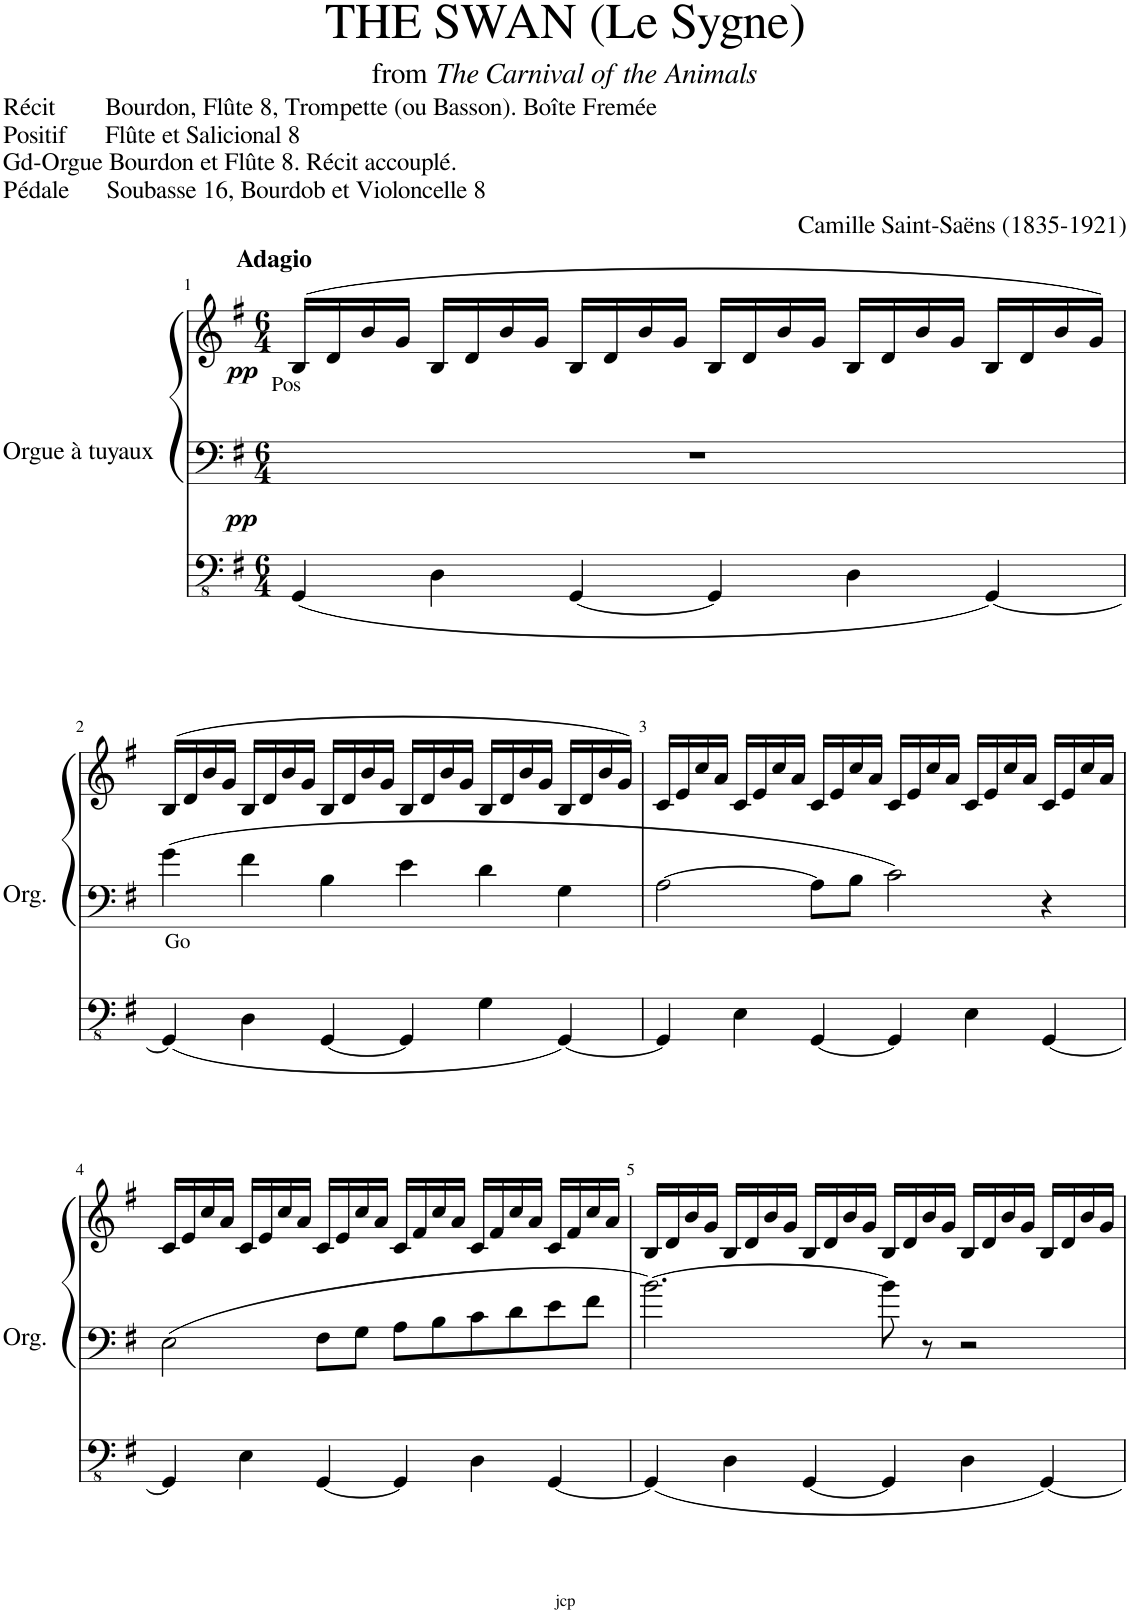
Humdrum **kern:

**kern	**kern	**kern	**dynam
*part1	*part1	*part1	*part1
*staff3	*staff2	*staff1	*staff1/2/3
*I"Orgue à tuyaux	*	*	*
*I'Org.	*	*	*
*clefFv4	*clefF4	*clefG2	*
*k[f#]	*k[f#]	*k[f#]	*
*M6/4	*M6/4	*M6/4	*
=1	=1	=1	=1
!	!	!LO:TX:a:B:t=Adagio	!
!	!	!LO:TX:b:t=Pos	!
!	!	!	!LO:DY:a=3
!	!	!	!LO:DY:n=1:b
4GGG/	1.r	(>16B/LL	pp pp
.	.	16d/	.
.	.	16b/	.
.	.	16g/JJ	.
4DD\	.	16B/LL	.
.	.	16d/	.
.	.	16b/	.
.	.	16g/JJ	.
[4GGG/	.	16B/LL	.
.	.	16d/	.
.	.	16b/	.
.	.	16g/JJ	.
4GGG/]	.	16B/LL	.
.	.	16d/	.
.	.	16b/	.
.	.	16g/JJ	.
4DD\	.	16B/LL	.
.	.	16d/	.
.	.	16b/	.
.	.	16g/JJ	.
[4GGG/	.	16B/LL	.
.	.	16d/	.
.	.	16b/	.
.	.	16g/JJ)	.
!!LO:LB:g=z
=2	=2	=2	=2
!	!LO:TX:b:t=Go	!	!
4GGG/]	4g\	(>16B/LL	.
.	.	16d/	.
.	.	16b/	.
.	.	16g/JJ	.
4DD\	4f#\	16B/LL	.
.	.	16d/	.
.	.	16b/	.
.	.	16g/JJ	.
[4GGG/	4B\	16B/LL	.
.	.	16d/	.
.	.	16b/	.
.	.	16g/JJ	.
4GGG/]	4e\	16B/LL	.
.	.	16d/	.
.	.	16b/	.
.	.	16g/JJ	.
4GG\	4d\	16B/LL	.
.	.	16d/	.
.	.	16b/	.
.	.	16g/JJ	.
[4GGG/	4G\	16B/LL	.
.	.	16d/	.
.	.	16b/	.
.	.	16g/JJ)	.
=3	=3	=3	=3
4GGG/]	[2A\	16c/LL	.
.	.	16e/	.
.	.	16cc/	.
.	.	16a/JJ	.
4EE\	.	16c/LL	.
.	.	16e/	.
.	.	16cc/	.
.	.	16a/JJ	.
[4GGG/	8A\L]	16c/LL	.
.	.	16e/	.
.	8B\J	16cc/	.
.	.	16a/JJ	.
4GGG/]	2c\	16c/LL	.
.	.	16e/	.
.	.	16cc/	.
.	.	16a/JJ	.
4EE\	.	16c/LL	.
.	.	16e/	.
.	.	16cc/	.
.	.	16a/JJ	.
[4GGG/	4r	16c/LL	.
.	.	16e/	.
.	.	16cc/	.
.	.	16a/JJ	.
!!LO:LB:g=z
=4	=4	=4	=4
4GGG/]	2E\	16c/LL	.
.	.	16e/	.
.	.	16cc/	.
.	.	16a/JJ	.
4EE\	.	16c/LL	.
.	.	16e/	.
.	.	16cc/	.
.	.	16a/JJ	.
[4GGG/	8F#\L	16c/LL	.
.	.	16e/	.
.	8G\J	16cc/	.
.	.	16a/JJ	.
4GGG/]	8A\L	16c/LL	.
.	.	16f#/	.
.	8B\	16cc/	.
.	.	16a/JJ	.
4DD\	8c\	16c/LL	.
.	.	16f#/	.
.	8d\	16cc/	.
.	.	16a/JJ	.
[4GGG/	8e\	16c/LL	.
.	.	16f#/	.
.	8f#\J	16cc/	.
.	.	16a/JJ	.
=5	=5	=5	=5
4GGG/]	[2.b\	16B/LL	.
.	.	16d/	.
.	.	16b/	.
.	.	16g/JJ	.
4DD\	.	16B/LL	.
.	.	16d/	.
.	.	16b/	.
.	.	16g/JJ	.
[4GGG/	.	16B/LL	.
.	.	16d/	.
.	.	16b/	.
.	.	16g/JJ	.
4GGG/]	8b\]	16B/LL	.
.	.	16d/	.
.	8r	16b/	.
.	.	16g/JJ	.
4DD\	2r	16B/LL	.
.	.	16d/	.
.	.	16b/	.
.	.	16g/JJ	.
[4GGG/	.	16B/LL	.
.	.	16d/	.
.	.	16b/	.
.	.	16g/JJ	.
=	=	=	=
*-	*-	*-	*-
